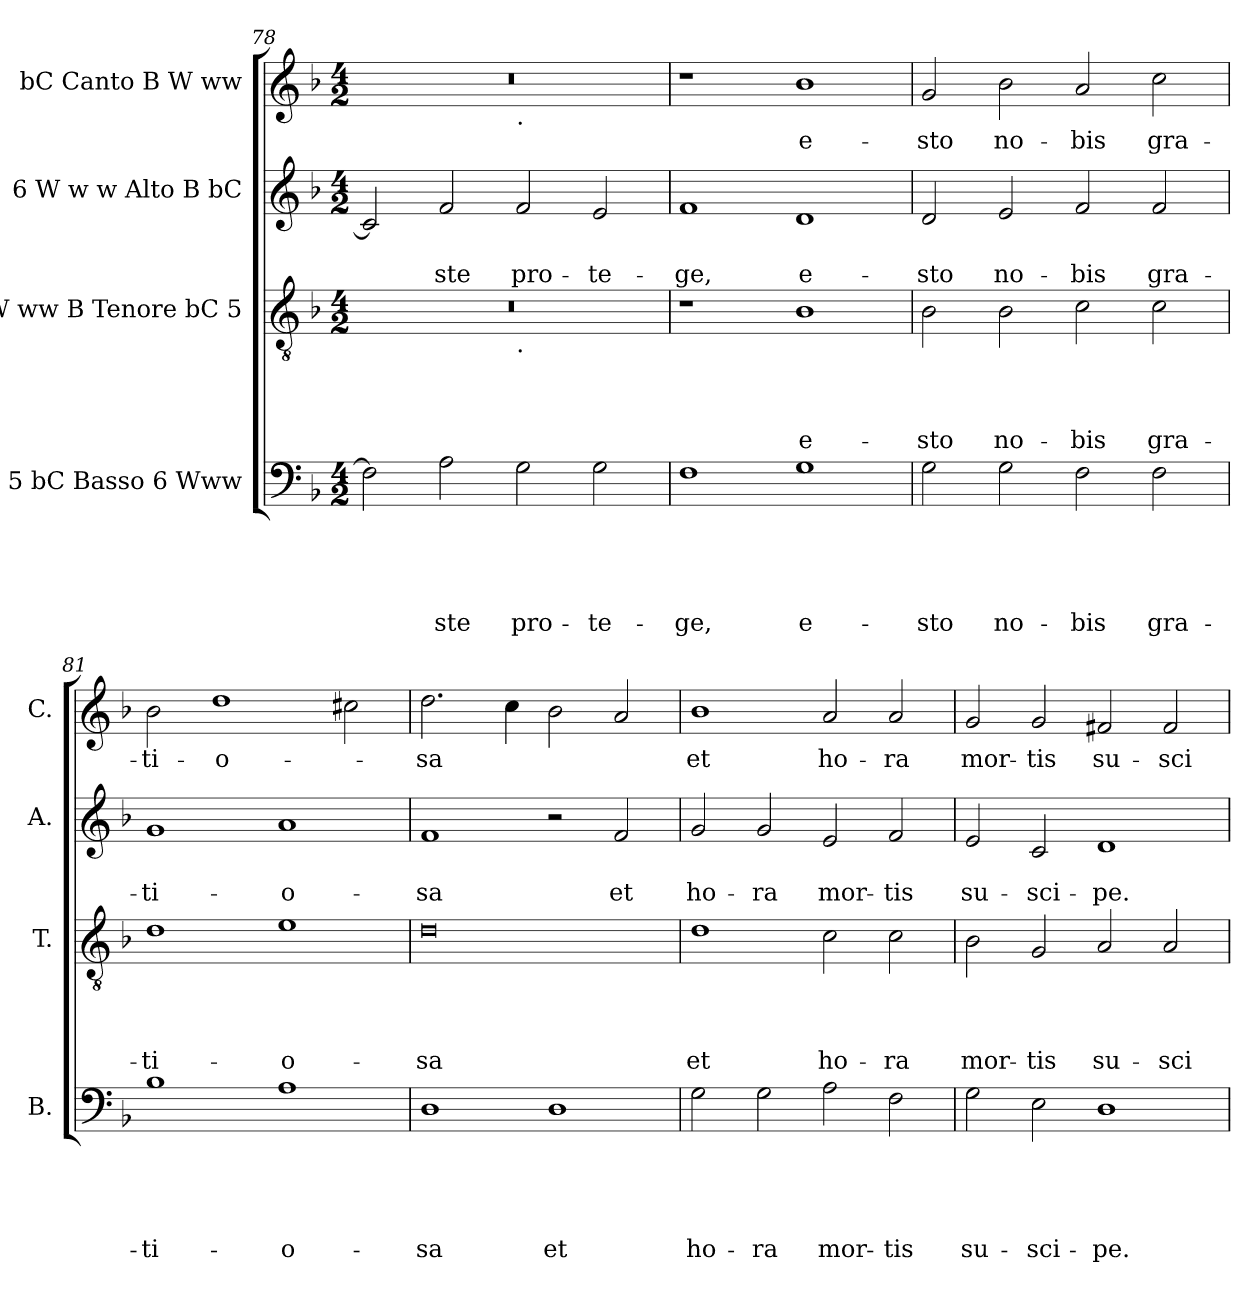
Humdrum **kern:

**kern	**text	**text	**text	**text	**text	**kern	**text	**text	**text	**text	**kern	**text	**text	**kern	**text
*part4	*part4	*part4	*part4	*part4	*part4	*part3	*part3	*part3	*part3	*part3	*part2	*part2	*part2	*part1	*part1
*staff4	*staff4	*staff4	*staff4	*staff4	*staff4	*staff3	*staff3	*staff3	*staff3	*staff3	*staff2	*staff2	*staff2	*staff1	*staff1
*I"5 bC Basso 6 Www	*	*	*	*	*	*I"W ww B Tenore bC 5	*	*	*	*	*I"6 W w w Alto B bC	*	*	*I"bC Canto B W ww	*
*I'B.	*	*	*	*	*	*I'T.	*	*	*	*	*I'A.	*	*	*I'C.	*
*clefF4	*	*	*	*	*	*clefGv2	*	*	*	*	*clefG2	*	*	*clefG2	*
*k[b-]	*	*	*	*	*	*k[b-]	*	*	*	*	*k[b-]	*	*	*k[b-]	*
*F:	*	*	*	*	*	*F:	*	*	*	*	*F:	*	*	*F:	*
*M4/2	*	*	*	*	*	*M4/2	*	*	*	*	*M4/2	*	*	*M4/2	*
=78	=78	=78	=78	=78	=78	=78	=78	=78	=78	=78	=78	=78	=78	=78	=78
*	*	*	*	*	*	*^	*	*	*	*	*	*	*	*^	*
2F\]	.	.	.	.	.	0r	1ryy	.	.	.	.	2c/]	.	.	0r	1ryy	.
!	!	!	!	!	!LO:LY:b	!	!	!	!	!	!	!	!	!LO:LY:b	!	!	!
2A\	.	.	.	.	-ste	.	.	.	.	.	.	2f/	.	-ste	.	.	.
!	!	!	!	!	!	!	!	!	!	!	!	!	!	!	!	!LO:TX:b:t=.	!
!	!	!	!	!	!	!	!LO:TX:b:t=.	!	!	!	!	!	!	!	!	!	!
!	!	!	!	!	!LO:LY:b	!	!	!	!	!	!	!	!	!LO:LY:b	!	!	!
2G\	.	.	.	.	pro-	.	1ryy	.	.	.	.	2f/	.	pro-	.	1ryy	.
!	!	!	!	!	!LO:LY:b	!	!	!	!	!	!	!	!	!LO:LY:b	!	!	!
2G\	.	.	.	.	-te-	.	.	.	.	.	.	2e/	.	-te-	.	.	.
=79	=79	=79	=79	=79	=79	=79	=79	=79	=79	=79	=79	=79	=79	=79	=79	=79	=79
!	!	!	!	!	!LO:LY:b	!	!	!	!	!	!	!	!	!LO:LY:b	!	!	!
*	*	*	*	*	*	*v	*v	*	*	*	*	*	*	*	*v	*v	*
1F	.	.	.	.	-ge,	1r	.	.	.	.	1f	.	-ge,	1r	.
!	!	!	!	!	!LO:LY:b:rj	!	!	!	!	!LO:LY:b:rj	!	!	!LO:LY:b:rj	!	!LO:LY:b:rj
1G	.	.	.	.	e-	1B-	.	.	.	e-	1d	.	e-	1b-	e-
!!LO:LB:g=z
=80	=80	=80	=80	=80	=80	=80	=80	=80	=80	=80	=80	=80	=80	=80	=80
!	!	!	!	!	!LO:LY:b	!	!	!	!	!LO:LY:b	!	!	!LO:LY:b	!	!LO:LY:b
2G\	.	.	.	.	-sto	2B-\	.	.	.	-sto	2d/	.	-sto	2g/	-sto
!	!	!	!	!	!LO:LY:b	!	!	!	!	!LO:LY:b	!	!	!LO:LY:b	!	!LO:LY:b
2G\	.	.	.	.	no-	2B-\	.	.	.	no-	2e/	.	no-	2b-\	no-
!	!	!	!	!	!LO:LY:b	!	!	!	!	!LO:LY:b	!	!	!LO:LY:b	!	!LO:LY:b
2F\	.	.	.	.	-bis	2c\	.	.	.	-bis	2f/	.	-bis	2a/	-bis
!	!	!	!	!	!LO:LY:b	!	!	!	!	!LO:LY:b	!	!	!LO:LY:b	!	!LO:LY:b
2F\	.	.	.	.	gra-	2c\	.	.	.	gra-	2f/	.	gra-	2cc\	gra-
=81	=81	=81	=81	=81	=81	=81	=81	=81	=81	=81	=81	=81	=81	=81	=81
!	!	!	!	!	!LO:LY:b	!	!	!	!	!LO:LY:b	!	!	!LO:LY:b	!	!LO:LY:b
1B-	.	.	.	.	-ti-	1d	.	.	.	-ti-	1g	.	-ti-	2b-\	-ti-
!	!	!	!	!	!	!	!	!	!	!	!	!	!	!	!LO:LY:b:rj
.	.	.	.	.	.	.	.	.	.	.	.	.	.	1dd	-o-
!	!	!	!	!	!LO:LY:b:rj	!	!	!	!	!LO:LY:b:rj	!	!	!LO:LY:b:rj	!	!
1A	.	.	.	.	-o-	1e	.	.	.	-o-	1a	.	-o-	.	.
.	.	.	.	.	.	.	.	.	.	.	.	.	.	2cc#\	.
=82	=82	=82	=82	=82	=82	=82	=82	=82	=82	=82	=82	=82	=82	=82	=82
!	!	!	!	!	!LO:LY:b	!	!	!	!	!LO:LY:b	!	!	!LO:LY:b	!	!LO:LY:b
1D	.	.	.	.	-sa	0d	.	.	.	-sa	1f	.	-sa	2.dd\	-sa
.	.	.	.	.	.	.	.	.	.	.	.	.	.	4cc\	.
!	!	!	!	!	!LO:LY:b	!	!	!	!	!	!	!	!	!	!
1D	.	.	.	.	et	.	.	.	.	.	2r	.	.	2b-\	.
!	!	!	!	!	!	!	!	!	!	!	!	!	!LO:LY:b	!	!
.	.	.	.	.	.	.	.	.	.	.	2f/	.	et	2a/	.
=83	=83	=83	=83	=83	=83	=83	=83	=83	=83	=83	=83	=83	=83	=83	=83
!	!	!	!	!	!LO:LY:b	!	!	!	!	!LO:LY:b	!	!	!LO:LY:b	!	!LO:LY:b
2G\	.	.	.	.	ho-	1d	.	.	.	et	2g/	.	ho-	1b-	et
!	!	!	!	!	!LO:LY:b	!	!	!	!	!	!	!	!LO:LY:b	!	!
2G\	.	.	.	.	-ra	.	.	.	.	.	2g/	.	-ra	.	.
!	!	!	!	!	!LO:LY:b	!	!	!	!	!LO:LY:b	!	!	!LO:LY:b	!	!LO:LY:b
2A\	.	.	.	.	mor-	2c\	.	.	.	ho-	2e/	.	mor-	2a/	ho-
!	!	!	!	!	!LO:LY:b	!	!	!	!	!LO:LY:b	!	!	!LO:LY:b	!	!LO:LY:b
2F\	.	.	.	.	-tis	2c\	.	.	.	-ra	2f/	.	-tis	2a/	-ra
=84	=84	=84	=84	=84	=84	=84	=84	=84	=84	=84	=84	=84	=84	=84	=84
!	!	!	!	!	!LO:LY:b	!	!	!	!	!LO:LY:b	!	!	!LO:LY:b	!	!LO:LY:b
2G\	.	.	.	.	su-	2B-\	.	.	.	mor-	2e/	.	su-	2g/	mor-
!	!	!	!	!	!LO:LY:b	!	!	!	!	!LO:LY:b	!	!	!LO:LY:b	!	!LO:LY:b
2E\	.	.	.	.	-sci-	2G/	.	.	.	-tis	2c/	.	-sci-	2g/	-tis
!	!	!	!	!	!LO:LY:b	!	!	!	!	!LO:LY:b	!	!	!LO:LY:b	!	!LO:LY:b
1D	.	.	.	.	-pe.	2A/	.	.	.	su-	1d	.	-pe.	2f#/	su-
!	!	!	!	!	!	!	!	!	!	!LO:LY:b	!	!	!	!	!LO:LY:b
.	.	.	.	.	.	2A/	.	.	.	-sci-	.	.	.	2f#/	-sci-
=	=	=	=	=	=	=	=	=	=	=	=	=	=	=	=
*-	*-	*-	*-	*-	*-	*-	*-	*-	*-	*-	*-	*-	*-	*-	*-
